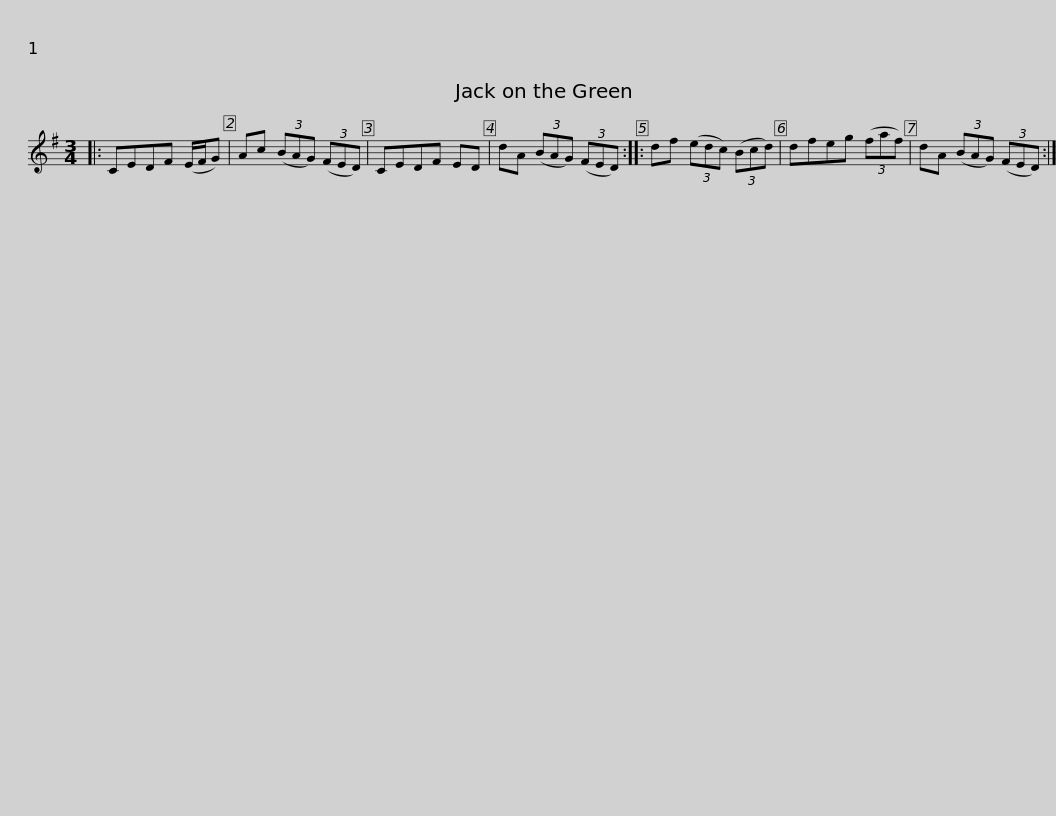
X:1
L:1/8
M:3/4
I:linebreak $
K:G
V:1 treble
V:1
|: CEDF (E/F/G) | Ac (3(BAG) (3(FED) | CEDF ED | dA (3(BAG) (3(FED) :: df (3(edc) (3(Bcd) | %5
 dfeg (3(faf) |$ dA (3(BAG) (3(FED) :| %7
